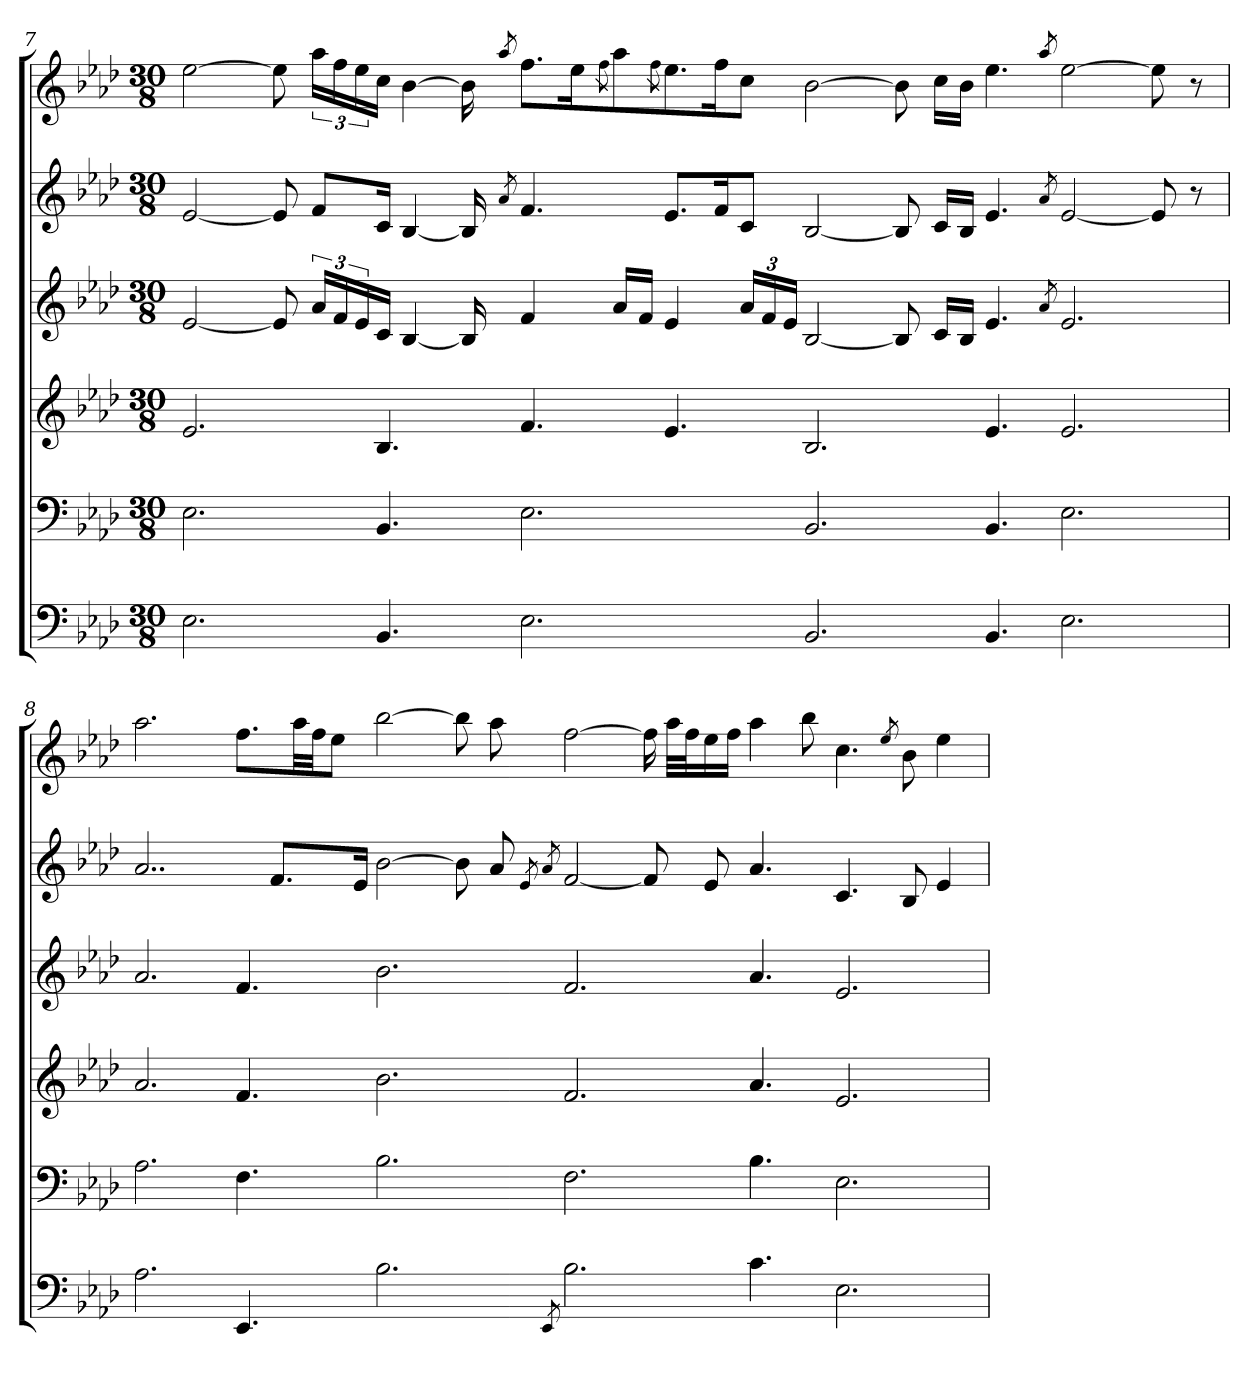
**kern	**kern	**kern	**kern	**kern	**kern
*part6	*part5	*part4	*part3	*part2	*part1
*staff6	*staff5	*staff4	*staff3	*staff2	*staff1
*clefF4	*clefF4	*clefG2	*clefG2	*clefG2	*clefG2
*k[b-e-a-d-]	*k[b-e-a-d-]	*k[b-e-a-d-]	*k[b-e-a-d-]	*k[b-e-a-d-]	*k[b-e-a-d-]
*M30/8	*M30/8	*M30/8	*M30/8	*M30/8	*M30/8
=7	=7	=7	=7	=7	=7
2.E-	2.E-	2.e-	[2e-	[2e-	[2ee-
.	.	.	8e-]	8e-]	8ee-]
.	.	.	24a-/LL	8f/L	24aa-\LL
.	.	.	24f/	.	24ff\
.	.	.	24e-/	.	24ee-\
4.BB-	4.BB-	4.B-	16c/JJ	16c/Jk	16cc\JJ
.	.	.	[4B-	[4B-	[4b-
.	.	.	16B-]	16B-]	16b-]
.	.	.	.	8qa-	8qaa-
2.E-	2.E-	4.f	4f	4.f	8.ff\L
.	.	.	.	.	16ee-\K
.	.	.	.	.	8qff\
.	.	.	16a-/LL	.	8aa-\
.	.	.	16f/JJ	.	.
.	.	.	.	.	8qff\
.	.	4.e-	4e-	8.e-/L	8.ee-\
.	.	.	.	16f/K	16ff\K
.	.	.	24a-/LL	8c/J	8cc\J
.	.	.	24f/	.	.
.	.	.	24e-/JJ	.	.
2.BB-	2.BB-	2.B-	[2B-	[2B-	[2b-
.	.	.	8B-]	8B-]	8b-]
.	.	.	16c/LL	16c/LL	16cc\LL
.	.	.	16B-/JJ	16B-/JJ	16b-\JJ
4.BB-	4.BB-	4.e-	4.e-	4.e-	4.ee-
.	.	.	8qa-	8qa-	8qaa-
2.E-	2.E-	2.e-	2.e-	[2e-	[2ee-
.	.	.	.	8e-]	8ee-]
.	.	.	.	8r	8r
=8	=8	=8	=8	=8	=8
2.A-	2.A-	2.a-	2.a-	2..a-	2.aa-
4.EE-	4.F	4.f	4.f	.	8.ff\L
.	.	.	.	8.f/L	.
.	.	.	.	.	32aa-\LL
.	.	.	.	.	32ff\JJ
.	.	.	.	.	8ee-\J
.	.	.	.	16e-/Jk	.
2.B-	2.B-	2.b-	2.b-	[2b-	[2bb-
.	.	.	.	8b-]	8bb-]
.	.	.	.	8a-	8aa-
.	.	.	.	8qe-	.
8qEE-	.	.	.	8qa-	.
2.B-	2.F	2.f	2.f	[2f	[2ff
.	.	.	.	8f]	16ff]
.	.	.	.	.	32aa-\LLL
.	.	.	.	.	32ff\J
.	.	.	.	8e-	16ee-\
.	.	.	.	.	16ff\JJ
4.c	4.B-	4.a-	4.a-	4.a-	4aa-
.	.	.	.	.	8bb-
2.E-	2.E-	2.e-	2.e-	4.c	4.cc
.	.	.	.	.	8qee-
.	.	.	.	8B-	8b-
.	.	.	.	4e-	4ee-
=	=	=	=	=	=
*-	*-	*-	*-	*-	*-
